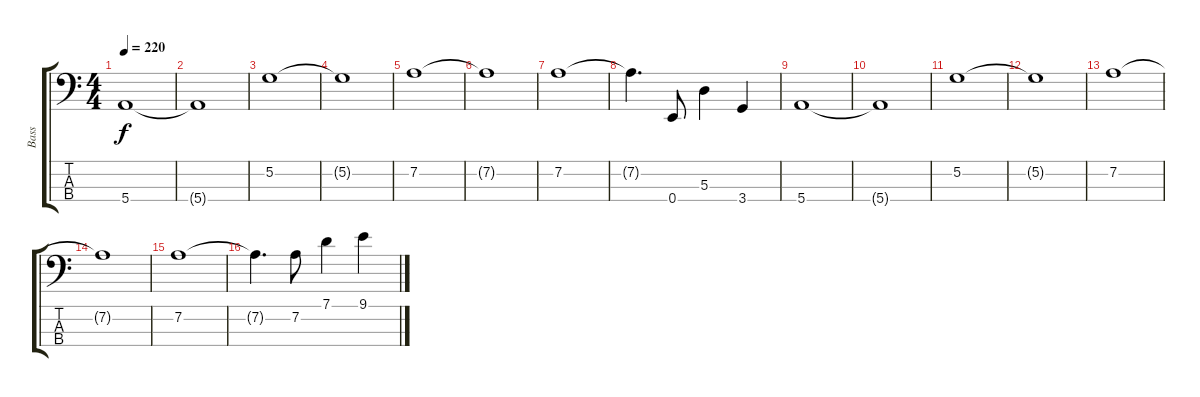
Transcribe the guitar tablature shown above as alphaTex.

\track ("Bass" "Bass") {instrument electricbassfinger}
\staff {score tabs}
\tuning (G2 D2 A1 E1) {hide}
\ts (4 4)
\tempo 220
\clef f4
\ks c
5.4.1{dy f} |
5.4{t}.1 |
5.2.1 |
5.2{t}.1 |
7.2.1 |
7.2{t}.1 |
7.2.1 |
7.2{t}.4{d} 0.4.8 5.3.4 3.4.4 |
5.4.1 |
5.4{t}.1 |
5.2.1 |
5.2{t}.1 |
7.2.1 |
7.2{t}.1 |
7.2.1 |
7.2{t}.4{d} 7.2.8 7.1.4 9.1.4
